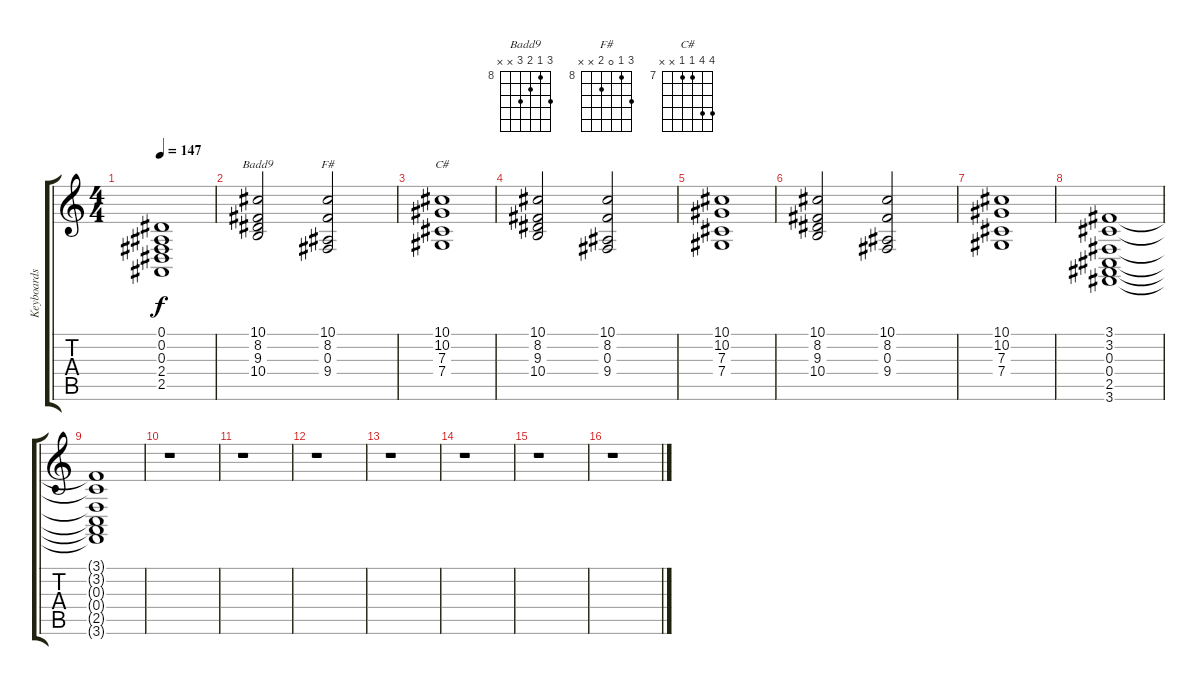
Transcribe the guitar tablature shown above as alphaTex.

\track ("Keyboards" "Keyboards") {instrument synthstrings2}
\staff {score tabs}
\tuning (Eb4 Bb3 Gb3 Db3 Ab2 Eb2) {hide}
\chord ("Badd9" 10 8 9 10 x x) {firstfret 8}
\chord ("F#" 10 8 0 9 x x) {firstfret 8}
\chord ("C#" 10 10 7 7 x x) {firstfret 7}
\ts (4 4)
\tempo 147
\clef g2
\ks c
(0.1{t} 0.2{t} 0.3{t} 2.4{t} 2.5{t}).1{dy f} |
(10.1 8.2 9.3 10.4).2{ch "Badd9"} (10.1 8.2 0.3 9.4).2{ch "F#"} |
(10.1 10.2 7.3 7.4).1{ch "C#"} |
(10.1 8.2 9.3 10.4).2 (10.1 8.2 0.3 9.4).2 |
(10.1 10.2 7.3 7.4).1 |
(10.1 8.2 9.3 10.4).2 (10.1 8.2 0.3 9.4).2 |
(10.1 10.2 7.3 7.4).1 |
(3.1 3.2 0.3 0.4 2.5 3.6).1 |
(3.1{t} 3.2{t} 0.3{t} 0.4{t} 2.5{t} 3.6{t}).1 |
r.1 |
r.1 |
r.1 |
r.1 |
r.1 |
r.1 |
r.1
